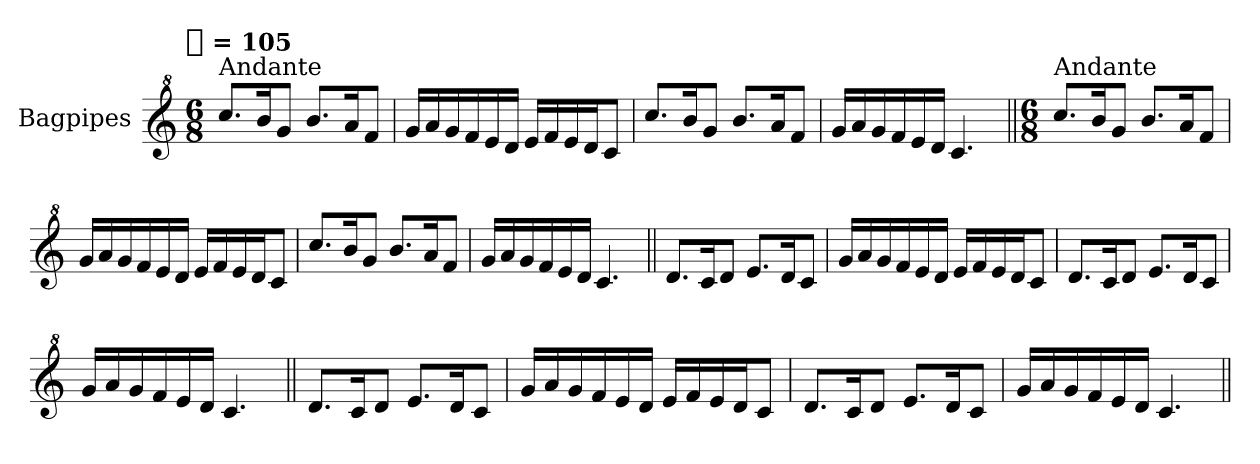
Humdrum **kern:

**kern
*part1
*staff1
*I"Bagpipes
*I'Bag
*clefG^2
*k[]
!!LO:TX:omd:t=[quarter] = 105
*M6/8
*MM105
=1
!LO:TX:a:t=Andante
8.cccL
16bbK
8ggJ
8.bbL
16aaK
8ffJ
=
16ggLL
16aa
16gg
16ff
16ee
16ddJJ
16eeLL
16ff
16ee
16ddJ
8ccJ
=
8.cccL
16bbK
8ggJ
8.bbL
16aaK
8ffJ
=
16ggLL
16aa
16gg
16ff
16ee
16ddJJ
4.cc
=||
*M6/8
*MM105
!LO:TX:a:t=Andante
8.cccL
16bbK
8ggJ
8.bbL
16aaK
8ffJ
=
16ggLL
16aa
16gg
16ff
16ee
16ddJJ
16eeLL
16ff
16ee
16ddJ
8ccJ
=
8.cccL
16bbK
8ggJ
8.bbL
16aaK
8ffJ
=
16ggLL
16aa
16gg
16ff
16ee
16ddJJ
4.cc
=||
8.ddL
16ccK
8ddJ
8.eeL
16ddK
8ccJ
=
16ggLL
16aa
16gg
16ff
16ee
16ddJJ
16eeLL
16ff
16ee
16ddJ
8ccJ
=
8.ddL
16ccK
8ddJ
8.eeL
16ddK
8ccJ
=
16ggLL
16aa
16gg
16ff
16ee
16ddJJ
4.cc
=||
8.ddL
16ccK
8ddJ
8.eeL
16ddK
8ccJ
=
16ggLL
16aa
16gg
16ff
16ee
16ddJJ
16eeLL
16ff
16ee
16ddJ
8ccJ
=
8.ddL
16ccK
8ddJ
8.eeL
16ddK
8ccJ
=
16ggLL
16aa
16gg
16ff
16ee
16ddJJ
4.cc
=||
*-
